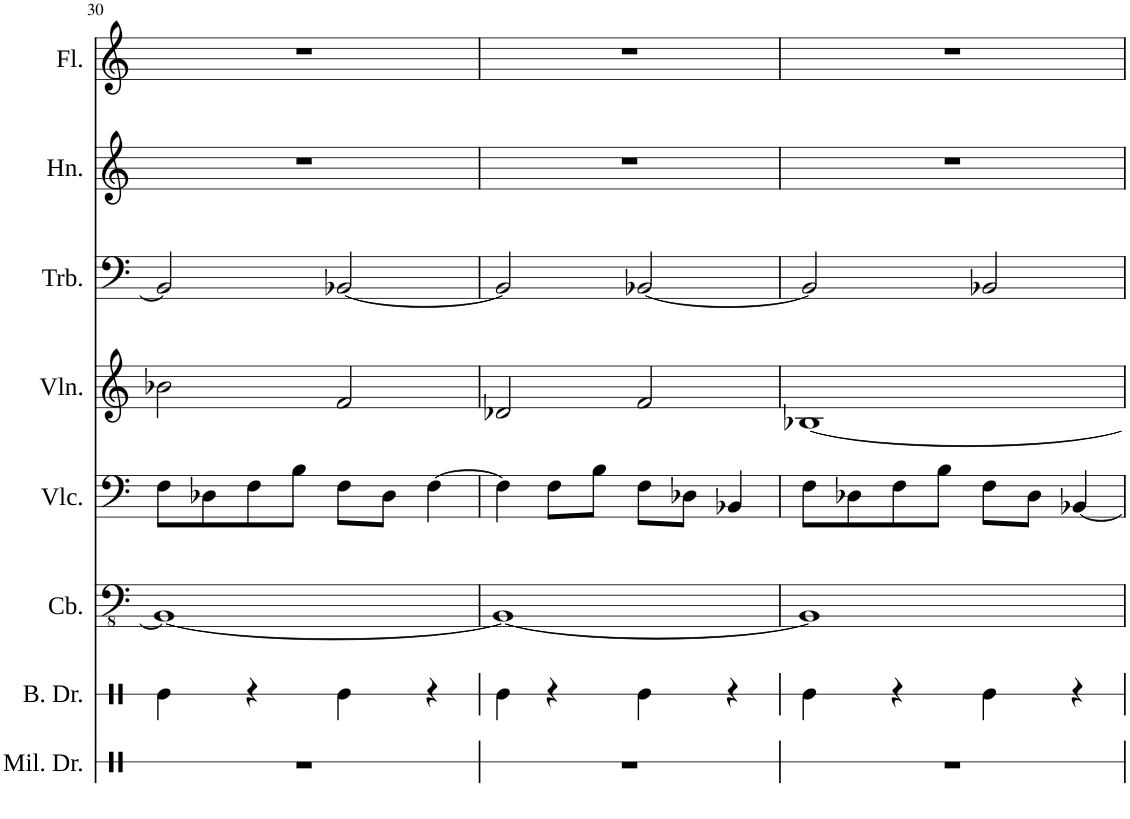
**kern	**kern	**kern	**kern	**kern	**kern	**kern	**kern
*part8	*part7	*part6	*part5	*part4	*part3	*part2	*part1
*staff8	*staff7	*staff6	*staff5	*staff4	*staff3	*staff2	*staff1
*I"Military Drum	*I"Bass Drum	*I"Double Bass	*I"Violoncello	*I"Violin	*I"Trombone	*I"Horn	*I"Flute
*I'Mil. Dr.	*I'B. Dr.	*	*I'Vlc.	*I'Vln.	*I'Trb.	*I'Hn.	*I'Fl.
!!LO:PB:g=z
*clefX	*clefX	*clefFv4	*clefF4	*clefG2	*clefF4	*clefG2	*clefG2
*	*	*ITrd7c12	*	*	*	*ITrd4c7	*
*k[]	*k[]	*k[]	*k[]	*k[]	*k[]	*k[]	*k[]
*M4/4	*M4/4	*M4/4	*M4/4	*M4/4	*M4/4	*M4/4	*M4/4
=30	=30	=30	=30	=30	=30	=30	=30
1r	4Re\	1BBB-_	8F\L	2b-X\	2BB-/]	1r	1r
.	.	.	8D-X\	.	.	.	.
.	4r	.	8F\	.	.	.	.
.	.	.	8B\J	.	.	.	.
.	4Re\	.	8F\L	2f/	[2BB-X/	.	.
.	.	.	8D-\J	.	.	.	.
.	4r	.	[4F\	.	.	.	.
=31	=31	=31	=31	=31	=31	=31	=31
1r	4Re\	1BBB-_	4F\]	2d-X/	2BB-/]	1r	1r
.	4r	.	8F\L	.	.	.	.
.	.	.	8B\J	.	.	.	.
.	4Re\	.	8F\L	2f/	[2BB-X/	.	.
.	.	.	8D-X\J	.	.	.	.
.	4r	.	4BB-X/	.	.	.	.
=32	=32	=32	=32	=32	=32	=32	=32
1r	4Re\	1BBB-]	8F\L	[1B-X	2BB-/]	1r	1r
.	.	.	8D-X\	.	.	.	.
.	4r	.	8F\	.	.	.	.
.	.	.	8B\J	.	.	.	.
.	4Re\	.	8F\L	.	2BB-X/	.	.
.	.	.	8D-\J	.	.	.	.
.	4r	.	[4BB-X/	.	.	.	.
=	=	=	=	=	=	=	=
*-	*-	*-	*-	*-	*-	*-	*-
